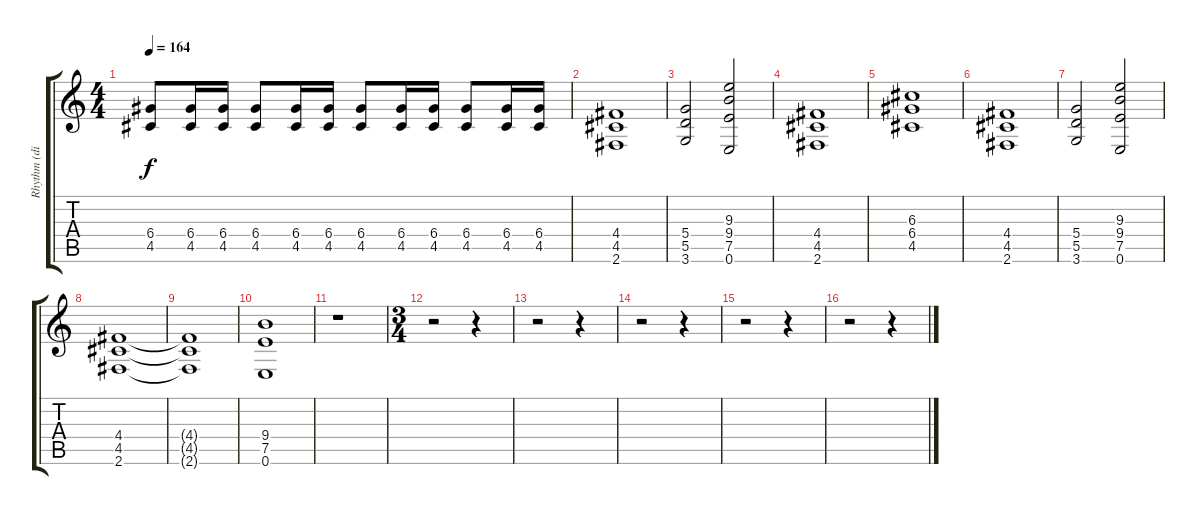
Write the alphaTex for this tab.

\track ("Rhythm (distortion)" "Rhythm (di") {instrument distortionguitar}
\staff {score tabs}
\tuning (E4 B3 G3 D3 A2 E2) {hide}
\ts (4 4)
\tempo 164
\clef g2
\ks c
(6.4 4.5).8{dy f} (6.4 4.5).16 (6.4 4.5).16 (6.4 4.5).8 (6.4 4.5).16 (6.4 4.5).16 (6.4 4.5).8 (6.4 4.5).16 (6.4 4.5).16 (6.4 4.5).8 (6.4 4.5).16 (6.4 4.5).16 |
(4.4 4.5 2.6).1 |
(5.4 5.5 3.6).2 (9.3 9.4 7.5 0.6).2 |
(4.4 4.5 2.6).1 |
(6.3 6.4 4.5).1 |
(4.4 4.5 2.6).1 |
(5.4 5.5 3.6).2 (9.3 9.4 7.5 0.6).2 |
(4.4 4.5 2.6).1 |
(4.4{t} 4.5{t} 2.6{t}).1 |
(9.4 7.5 0.6).1 |
r.1 |
\ts (3 4)
r.2 r.4 |
r.2 r.4 |
r.2 r.4 |
r.2 r.4 |
r.2 r.4
